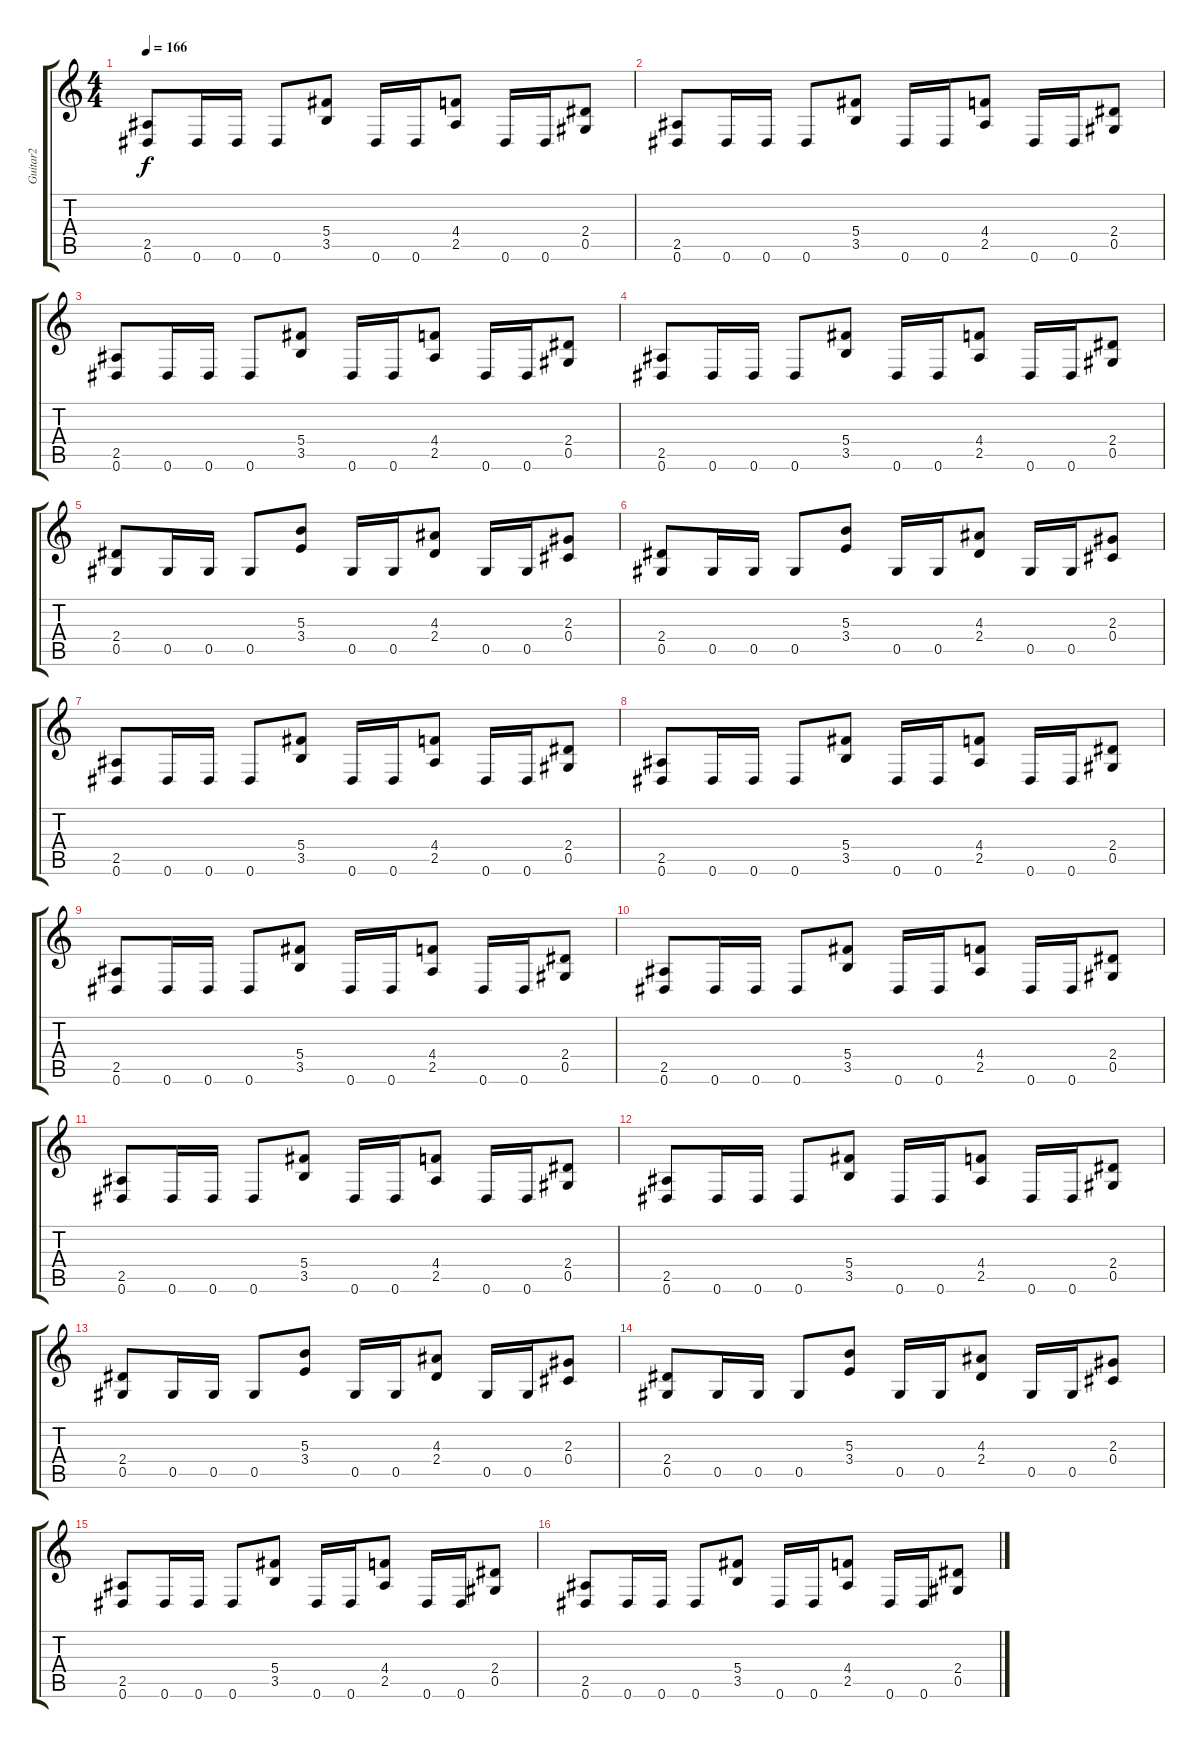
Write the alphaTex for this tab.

\track ("Guitar2" "Guitar2") {instrument distortionguitar}
\staff {score tabs}
\tuning (Eb4 Bb3 Gb3 Db3 Ab2 Eb2) {hide}
\ts (4 4)
\tempo 166
\clef g2
\ks c
(2.5 0.6).8{dy f} 0.6.16 0.6.16 0.6.8 (5.4 3.5).8 0.6.16 0.6.16 (4.4 2.5).8 0.6.16 0.6.16 (2.4 0.5).8 |
(2.5 0.6).8 0.6.16 0.6.16 0.6.8 (5.4 3.5).8 0.6.16 0.6.16 (4.4 2.5).8 0.6.16 0.6.16 (2.4 0.5).8 |
(2.5 0.6).8 0.6.16 0.6.16 0.6.8 (5.4 3.5).8 0.6.16 0.6.16 (4.4 2.5).8 0.6.16 0.6.16 (2.4 0.5).8 |
(2.5 0.6).8 0.6.16 0.6.16 0.6.8 (5.4 3.5).8 0.6.16 0.6.16 (4.4 2.5).8 0.6.16 0.6.16 (2.4 0.5).8 |
(2.4 0.5).8 0.5.16 0.5.16 0.5.8 (5.3 3.4).8 0.5.16 0.5.16 (4.3 2.4).8 0.5.16 0.5.16 (2.3 0.4).8 |
(2.4 0.5).8 0.5.16 0.5.16 0.5.8 (5.3 3.4).8 0.5.16 0.5.16 (4.3 2.4).8 0.5.16 0.5.16 (2.3 0.4).8 |
(2.5 0.6).8 0.6.16 0.6.16 0.6.8 (5.4 3.5).8 0.6.16 0.6.16 (4.4 2.5).8 0.6.16 0.6.16 (2.4 0.5).8 |
(2.5 0.6).8 0.6.16 0.6.16 0.6.8 (5.4 3.5).8 0.6.16 0.6.16 (4.4 2.5).8 0.6.16 0.6.16 (2.4 0.5).8 |
(2.5 0.6).8 0.6.16 0.6.16 0.6.8 (5.4 3.5).8 0.6.16 0.6.16 (4.4 2.5).8 0.6.16 0.6.16 (2.4 0.5).8 |
(2.5 0.6).8 0.6.16 0.6.16 0.6.8 (5.4 3.5).8 0.6.16 0.6.16 (4.4 2.5).8 0.6.16 0.6.16 (2.4 0.5).8 |
(2.5 0.6).8 0.6.16 0.6.16 0.6.8 (5.4 3.5).8 0.6.16 0.6.16 (4.4 2.5).8 0.6.16 0.6.16 (2.4 0.5).8 |
(2.5 0.6).8 0.6.16 0.6.16 0.6.8 (5.4 3.5).8 0.6.16 0.6.16 (4.4 2.5).8 0.6.16 0.6.16 (2.4 0.5).8 |
(2.4 0.5).8 0.5.16 0.5.16 0.5.8 (5.3 3.4).8 0.5.16 0.5.16 (4.3 2.4).8 0.5.16 0.5.16 (2.3 0.4).8 |
(2.4 0.5).8 0.5.16 0.5.16 0.5.8 (5.3 3.4).8 0.5.16 0.5.16 (4.3 2.4).8 0.5.16 0.5.16 (2.3 0.4).8 |
(2.5 0.6).8 0.6.16 0.6.16 0.6.8 (5.4 3.5).8 0.6.16 0.6.16 (4.4 2.5).8 0.6.16 0.6.16 (2.4 0.5).8 |
(2.5 0.6).8 0.6.16 0.6.16 0.6.8 (5.4 3.5).8 0.6.16 0.6.16 (4.4 2.5).8 0.6.16 0.6.16 (2.4 0.5).8
